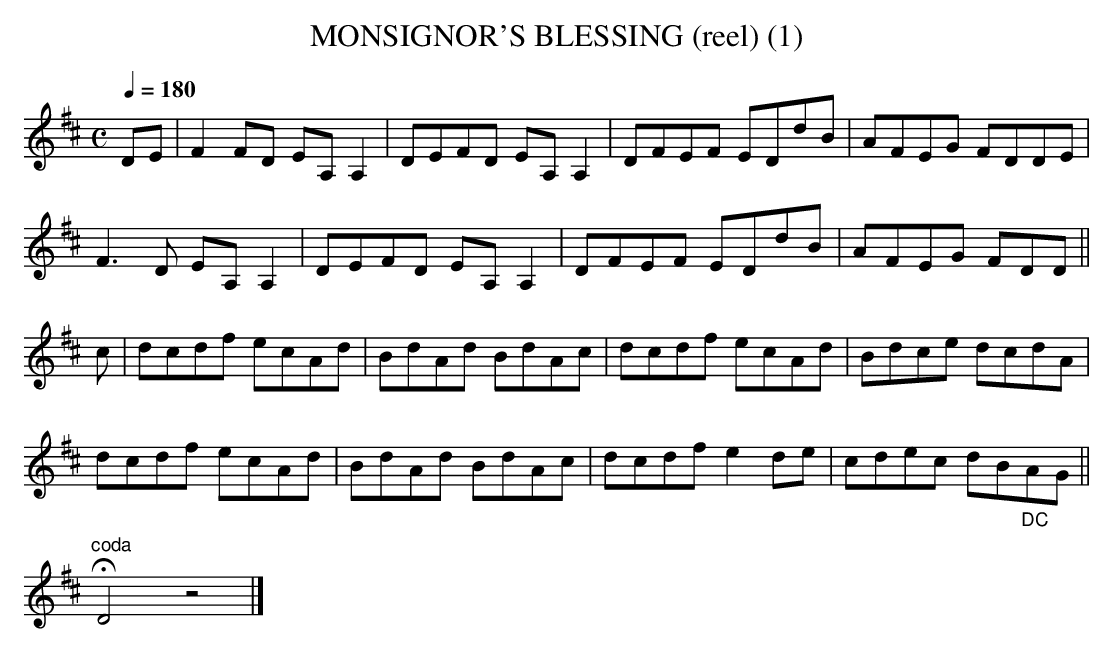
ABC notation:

X:1
T:MONSIGNOR'S BLESSING (reel) (1)
L:1/8
Q:1/4=180
M:C
K:D
DE|F2FD EA,A,2|DEFD EA,A,2|DFEF EDdB|AFEG FDDE|
F3D EA,A,2|DEFD EA,A,2|DFEF EDdB|AFEG FDD||
c|dcdf ecAd|BdAd BdAc|dcdf ecAd|Bdce dcdA|
dcdf ecAd|BdAd BdAc|dcdf e2de|cdec dB"_DC"AG||
"^coda"HD4z4|]
